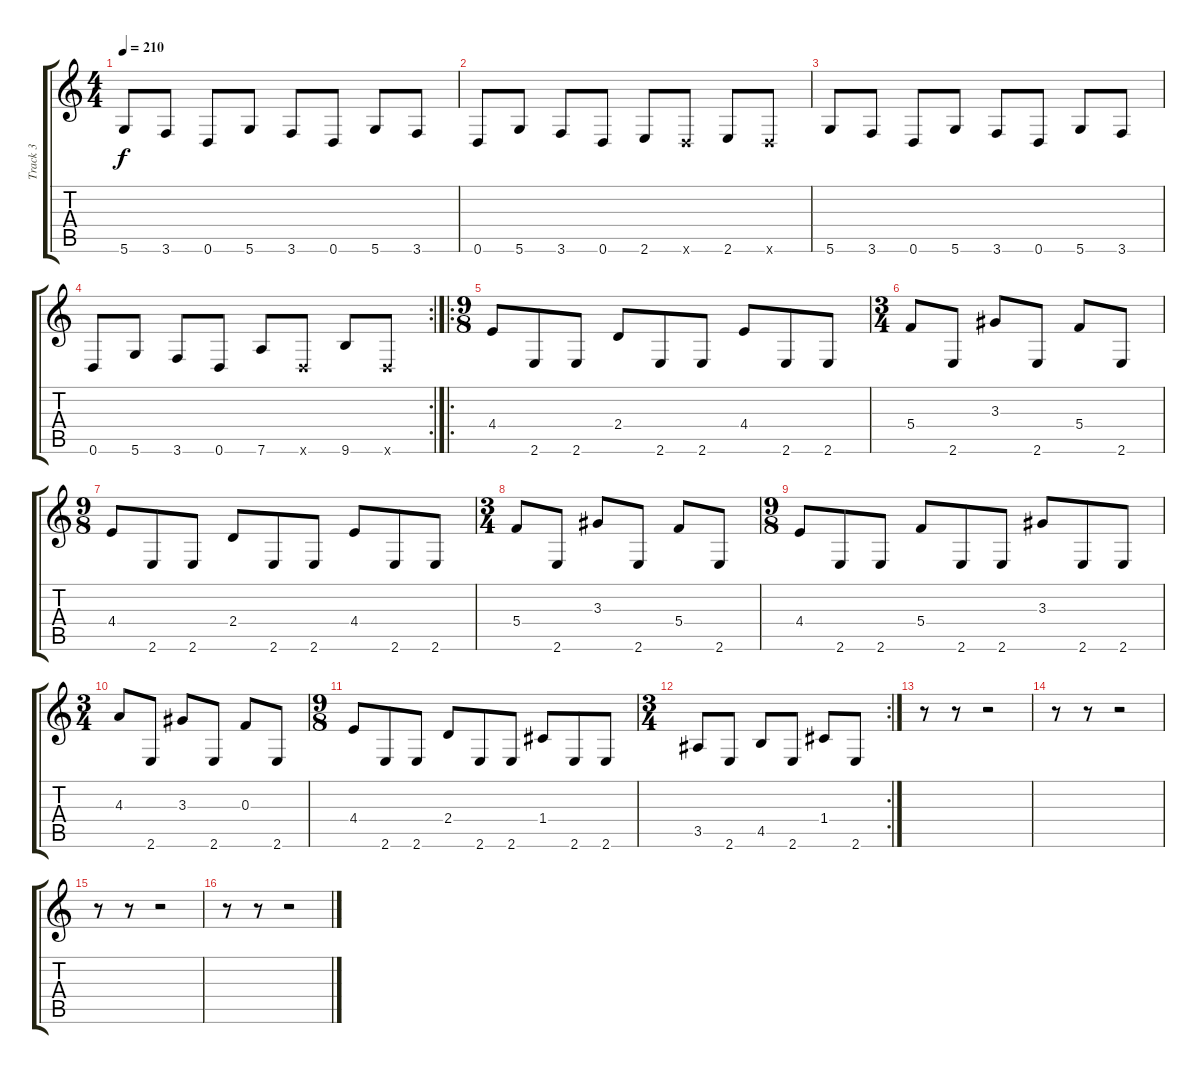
\track ("Track 3" "Track 3") {instrument distortionguitar}
\staff {score tabs}
\tuning (D4 A3 F3 C3 G2 D2) {hide}
\ts (4 4)
\tempo 210
\clef g2
\ks c
5.6.8{dy f} 3.6.8 0.6.8 5.6.8 3.6.8 0.6.8 5.6.8 3.6.8 |
0.6.8 5.6.8 3.6.8 0.6.8 2.6.8 0.6{x}.8 2.6.8 0.6{x}.8 |
5.6.8 3.6.8 0.6.8 5.6.8 3.6.8 0.6.8 5.6.8 3.6.8 |
\rc 2
0.6.8 5.6.8 3.6.8 0.6.8 7.6.8 0.6{x}.8 9.6.8 0.6{x}.8 |
\ro
\ts (9 8)
4.4.8 2.6.8 2.6.8 2.4.8 2.6.8 2.6.8 4.4.8 2.6.8 2.6.8 |
\ts (3 4)
5.4.8 2.6.8 3.3.8 2.6.8 5.4.8 2.6.8 |
\ts (9 8)
4.4.8 2.6.8 2.6.8 2.4.8 2.6.8 2.6.8 4.4.8 2.6.8 2.6.8 |
\ts (3 4)
5.4.8 2.6.8 3.3.8 2.6.8 5.4.8 2.6.8 |
\ts (9 8)
4.4.8 2.6.8 2.6.8 5.4.8 2.6.8 2.6.8 3.3.8 2.6.8 2.6.8 |
\ts (3 4)
4.3.8 2.6.8 3.3.8 2.6.8 0.3.8 2.6.8 |
\ts (9 8)
4.4.8 2.6.8 2.6.8 2.4.8 2.6.8 2.6.8 1.4.8 2.6.8 2.6.8 |
\rc 2
\ts (3 4)
3.5.8 2.6.8 4.5.8 2.6.8 1.4.8 2.6.8 |
r.8 r.8 r.2 |
r.8 r.8 r.2 |
r.8 r.8 r.2 |
r.8 r.8 r.2
